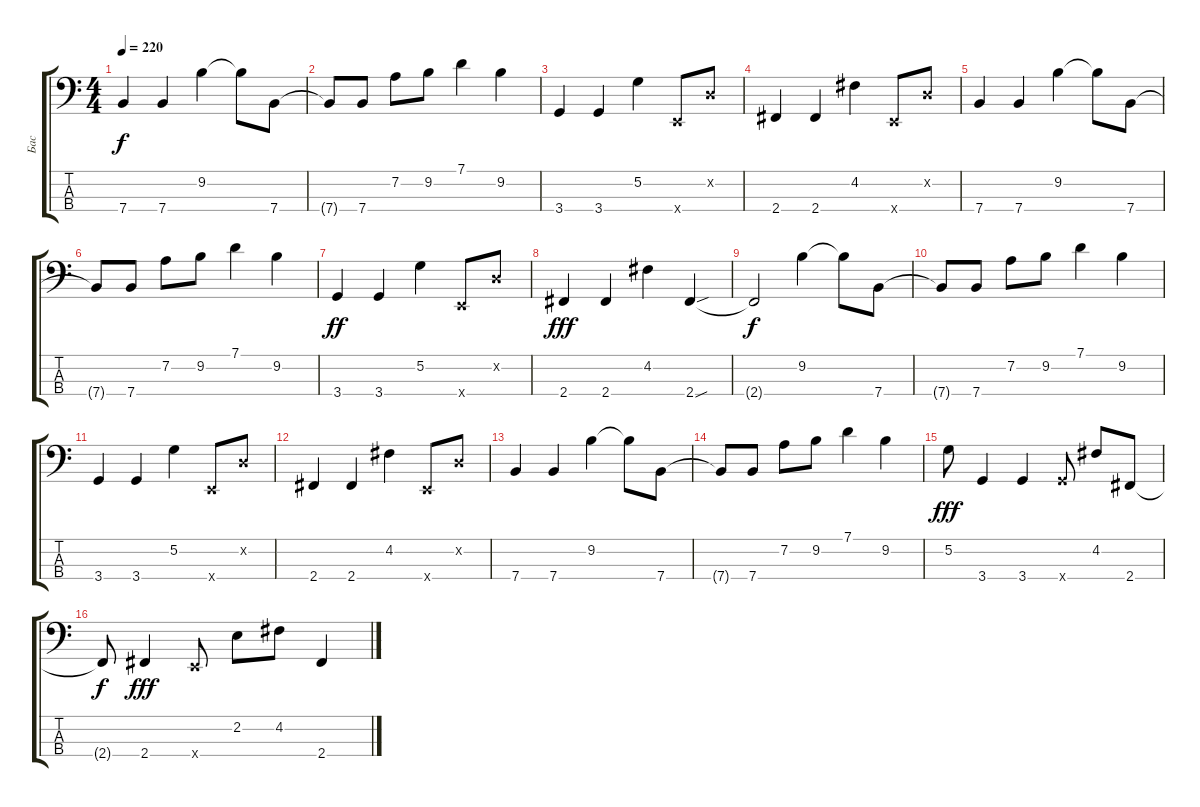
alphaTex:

\track ("Бас " "Бас ") {instrument slapbass1}
\staff {score tabs}
\tuning (G2 D2 A1 E1) {hide}
\ts (4 4)
\tempo 220
\clef f4
\ks c
7.4.4{dy f instrument slapbass1} 7.4.4 9.2.4 9.2{t}.8 7.4.8 |
7.4{t}.8 7.4.8 7.2.8 9.2.8 7.1.4 9.2.4 |
3.4.4 3.4.4 5.2.4 0.4{x}.8 0.2{x}.8 |
2.4.4 2.4.4 4.2.4 0.4{x}.8 0.2{x}.8 |
7.4.4 7.4.4 9.2.4 9.2{t}.8 7.4.8 |
7.4{t}.8 7.4.8 7.2.8 9.2.8 7.1.4 9.2.4 |
3.4.4{dy ff volume 14} 3.4.4 5.2.4 0.4{x}.8 0.2{x}.8 |
2.4.4{dy fff} 2.4.4 4.2.4 2.4{sou}.4 |
2.4{t}.2{dy f} 9.2.4 9.2{t}.8 7.4.8 |
7.4{t}.8 7.4.8 7.2.8 9.2.8 7.1.4 9.2.4 |
3.4.4 3.4.4 5.2.4 0.4{x}.8 0.2{x}.8 |
2.4.4 2.4.4 4.2.4 0.4{x}.8 0.2{x}.8 |
7.4.4 7.4.4 9.2.4 9.2{t}.8 7.4.8 |
7.4{t}.8 7.4.8 7.2.8 9.2.8 7.1.4 9.2.4 |
5.2.8{dy fff} 3.4.4 3.4.4 3.4{x}.8 4.2.8 2.4.8 |
2.4{t}.8{dy f} 2.4.4{dy fff} 0.4{x}.8 2.2.8 4.2.8 2.4.4
